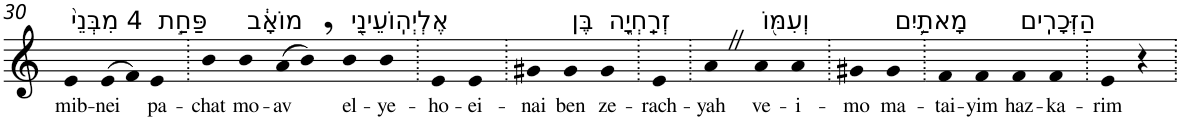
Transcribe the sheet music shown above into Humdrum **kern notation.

**kern	**text
*part1	*part1
*staff1	*staff1
*I"Piano	*
*I'Pno	*
!!LO:PB:g=z
*clefG2	*
*k[]	*
=30	=30
!LO:TX:a:t=4 מִבְּנֵי֙	!
!	!LO:LY:b
4e	mib-
!	!LO:LY:b
(>8e	-nei
8f)	.
!LO:TX:a:t=פַּחַ֣ת	!
!	!LO:LY:b
4e	pa-
=31.	=31.
!	!LO:LY:b
4b	-chat
!LO:TX:a:t=מוֹאָ֔ב	!
!	!LO:LY:b
4b	mo-
!	!LO:LY:b
(>8a	-av
8b,)	.
!LO:TX:a:t=אֶלְיְהֽוֹעֵינַ֖י	!
!	!LO:LY:b
4b	el-
!	!LO:LY:b
4b	-ye-
=32.	=32.
!	!LO:LY:b
4e	-ho-
!	!LO:LY:b
4e	-ei-
=33.	=33.
!	!LO:LY:b
4g#X	-nai
!LO:TX:a:t=בֶּן	!
!	!LO:LY:b
4g#	ben
!LO:TX:a:t=זְרַֽחְיָ֑ה	!
!	!LO:LY:b
4g#	ze-
=34.	=34.
!	!LO:LY:b
4e	-rach-
=35.	=35.
!	!LO:LY:b
4aZ	-yah
!LO:TX:a:t=וְעִמּ֖וֹ	!
!	!LO:LY:b
4a	ve-
!	!LO:LY:b
4a	-i-
=36.	=36.
!	!LO:LY:b
4g#X	-mo
!LO:TX:a:t=מָאתַ֥יִם	!
!	!LO:LY:b
4g#	ma-
=37.	=37.
!	!LO:LY:b
4f	-tai-
!	!LO:LY:b
4f	-yim
!LO:TX:a:t=הַזְּכָרִֽים	!
!	!LO:LY:b
4f	haz-
!	!LO:LY:b
4f	-ka-
=38.	=38.
!	!LO:LY:b
4e	-rim
4r	.
=.	=.
*-	*-
